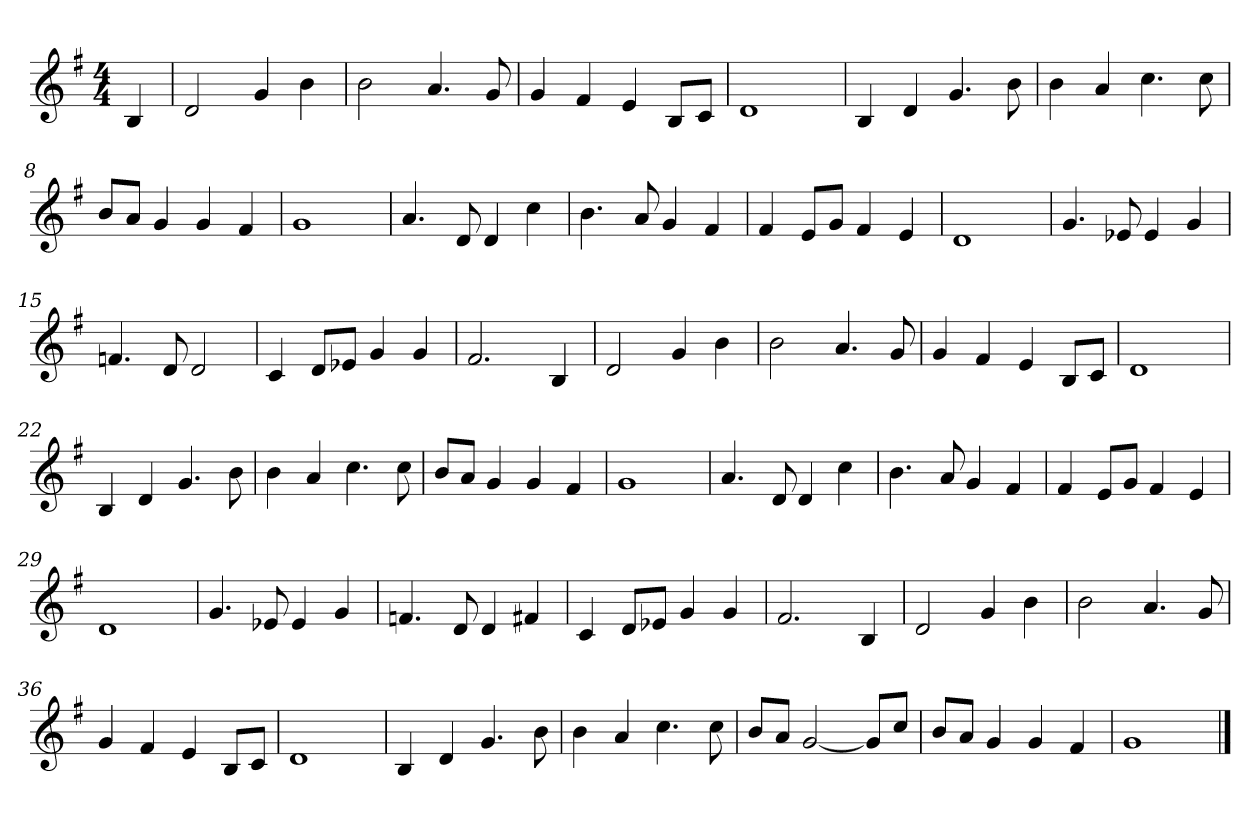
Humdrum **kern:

**kern
*part1
*staff1
*clefG2
*k[f#]
*G:
*M4/4
=1
4B
=2
2d
4g
4b
=3
2b
4.a
8g
=4
4g
4f#
4e
8B/L
8c/J
=5
1d
=6
4B
4d
4.g
8b
=7
4b
4a
4.cc
8cc
=8
8b/L
8a/J
4g
4g
4f#
=9
1g
=10
4.a
8d
4d
4cc
=11
4.b
8a
4g
4f#
=12
4f#
8e/L
8g/J
4f#
4e
=13
1d
=14
4.g
8e-X
4e-
4g
=15
4.fn
8d
2d
=16
4c
8d/L
8e-X/J
4g
4g
=17
2.f#
4B
=18
2d
4g
4b
=19
2b
4.a
8g
=20
4g
4f#
4e
8B/L
8c/J
=21
1d
=22
4B
4d
4.g
8b
=23
4b
4a
4.cc
8cc
=24
8b/L
8a/J
4g
4g
4f#
=25
1g
=26
4.a
8d
4d
4cc
=27
4.b
8a
4g
4f#
=28
4f#
8e/L
8g/J
4f#
4e
=29
1d
=30
4.g
8e-X
4e-
4g
=31
4.fn
8d
4d
4f#X
=32
4c
8d/L
8e-X/J
4g
4g
=33
2.f#
4B
=34
2d
4g
4b
=35
2b
4.a
8g
=36
4g
4f#
4e
8B/L
8c/J
=37
1d
=38
4B
4d
4.g
8b
=39
4b
4a
4.cc
8cc
=40
8b/L
8a/J
[2g
8g/L]
8cc/J
=41
8b/L
8a/J
4g
4g
4f#
=42
1g
==
*-
